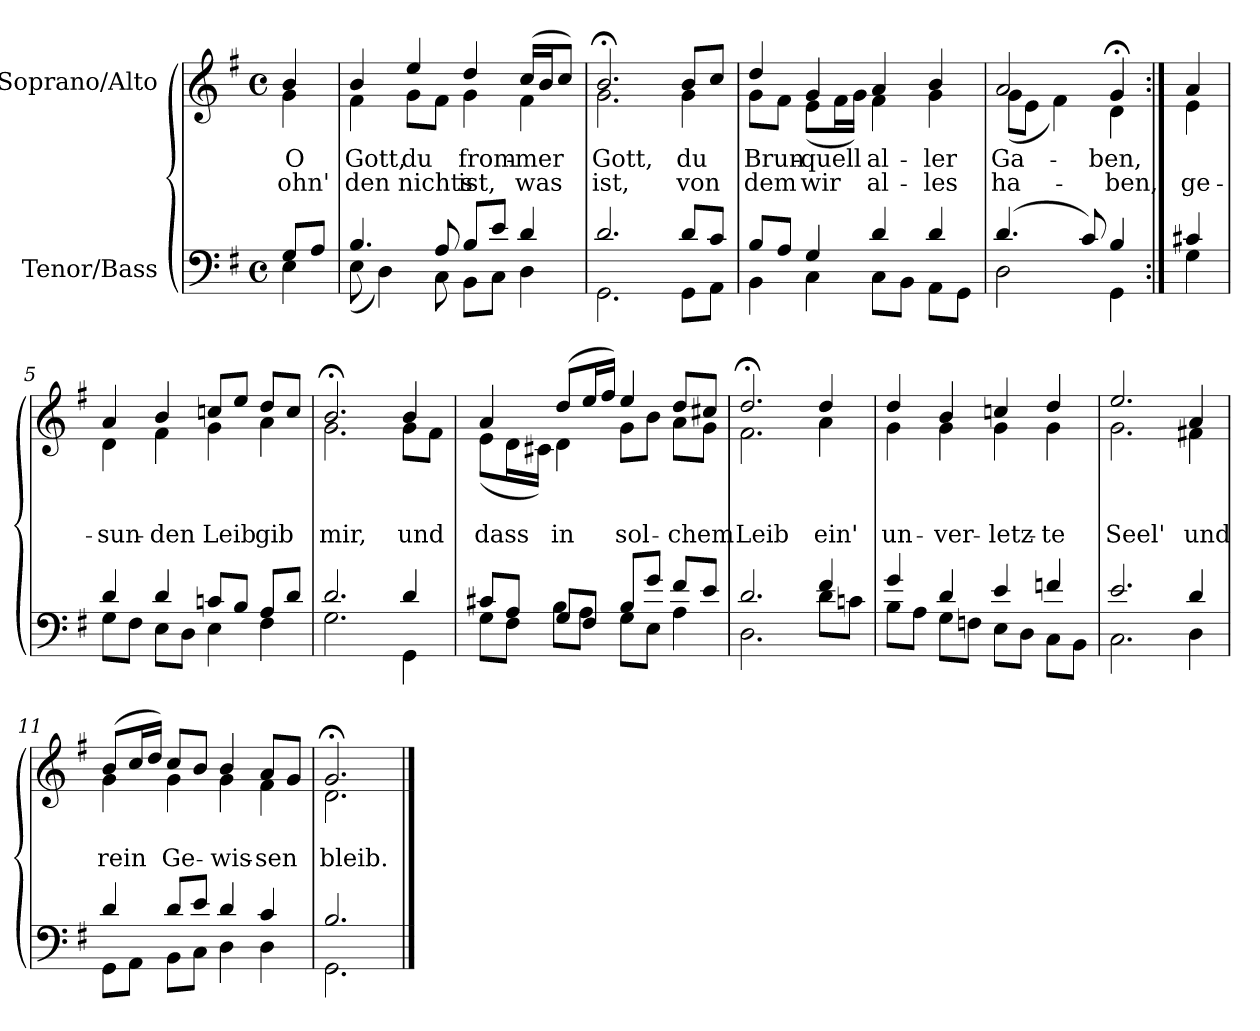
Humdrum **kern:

**kern	**kern	**text	**text
*part2	*part1	*part1	*part1
*staff2	*staff1	*staff1	*staff1
*I"Tenor/Bass	*I"Soprano/Alto	*	*
*clefF4	*clefG2	*	*
*k[f#]	*k[f#]	*	*
*M4/4	*M4/4	*	*
*met(c)	*met(c)	*	*
=	=	=	=
*^	*	*	*
!	!	!	!LO:LY:b	!LO:LY:b
*	*	*^	*	*
8G/L	4E\	4b/	4g\	O	ohn'
8A/J	.	.	.	.	.
=1	=1	=1	=1	=1	=1
!	!	!	!	!LO:LY:b	!LO:LY:b
4.B/	(8E\	4b/	4f#\	Gott,	den
.	4D\)	.	.	.	.
!	!	!	!	!LO:LY:b	!LO:LY:b
.	.	4ee/	8g\L	du	nichts
8A/	8C\	.	8f#\J	.	.
!	!	!	!	!LO:LY:b	!LO:LY:b
8B/L	8BB\L	4dd/	4g\	from-	ist,
8e/J	8C\J	.	.	.	.
!	!	!	!	!LO:LY:b	!LO:LY:b
4d/	4D\	(16cc/LL	4f#\	-mer	was
.	.	16b/J	.	.	.
.	.	8cc/J)	.	.	.
=2	=2	=2	=2	=2	=2
!	!	!	!	!LO:LY:b	!LO:LY:b
2.d/	2.GG\	2.b;</	2.g\	Gott,	ist,
!	!	!	!	!LO:LY:b	!LO:LY:b
8d/L	8GG\L	8b/L	4g\	du	von
8c/J	8AA\J	8cc/J	.	.	.
=3	=3	=3	=3	=3	=3
!	!	!	!	!LO:LY:b	!LO:LY:b
8B/L	4BB\	4dd/	8g\L	Brun-	dem
8A/J	.	.	8f#\J	.	.
!	!	!	!	!LO:LY:b	!LO:LY:b
4G/	4C\	4g/	(8e\L	-quell	wir
.	.	.	16f#\L	.	.
.	.	.	16g\JJ)	.	.
!	!	!	!	!LO:LY:b	!LO:LY:b
4d/	8C\L	4a/	4f#\	al-	al-
.	8BB\J	.	.	.	.
!	!	!	!	!LO:LY:b	!LO:LY:b
4d/	8AA\L	4b/	4g\	-ler	-les
.	8GG\J	.	.	.	.
=4	=4	=4	=4	=4	=4
!	!	!	!	!LO:LY:b	!LO:LY:b
(4.d/	2D\	2a/	(8g\L	Ga-	ha-
.	.	.	8e\J	.	.
.	.	.	4f#\)	.	.
8c/)	.	.	.	.	.
!	!	!	!	!LO:LY:b	!LO:LY:b
4B/	4GG\	4g;</	4d\	-ben,	-ben,
!!LO:LB:g=z	!!
=4X1:|!	=4X1:|!	=4X1:|!	=4X1:|!	=4X1:|!	=4X1:|!
!	!	!	!	!	!LO:LY:b
4c#X/	4G\	4a/	4e\	.	ge-
=5	=5	=5	=5	=5	=5
!	!	!	!	!	!LO:LY:b
4d/	8G\L	4a/	4d\	.	-sun-
.	8F#\J	.	.	.	.
!	!	!	!	!	!LO:LY:b
4d/	8E\L	4b/	4f#\	.	-den
.	8D\J	.	.	.	.
!	!	!	!	!	!LO:LY:b
8cn/L	4E\	8ccn/L	4g\	.	Leib
8B/J	.	8ee/J	.	.	.
!	!	!	!	!	!LO:LY:b
8A/L	4F#\	8dd/L	4a\	.	gib
8d/J	.	8cc/J	.	.	.
=6	=6	=6	=6	=6	=6
!	!	!	!	!	!LO:LY:b
2.d/	2.G\	2.b;</	2.g\	.	mir,
!	!	!	!	!	!LO:LY:b
4d/	4GG\	4b/	8g\L	.	und
.	.	.	8f#\J	.	.
=7	=7	=7	=7	=7	=7
!	!	!	!	!	!LO:LY:b
8c#X/L	8G\L	4a/	(8e\L	.	dass
8A/J	8F#\J	.	16d\L	.	.
.	.	.	16c#X\JJ)	.	.
!	!	!	!	!	!LO:LY:b
8G/L	8B\L	(8dd/L	4d\	.	in
8F#/J	8A\J	16ee/L	.	.	.
.	.	16ff#/JJ)	.	.	.
!	!	!	!	!	!LO:LY:b
8B/L	8G\L	4ee/	8g\L	.	sol-
8g/J	8E\J	.	8b\J	.	.
!	!	!	!	!	!LO:LY:b
8f#/L	4A\	8dd/L	8a\L	.	-chem
8e/J	.	8cc#X/J	8g\J	.	.
!!LO:LB:g=z	!!
=8	=8	=8	=8	=8	=8
!	!	!	!	!	!LO:LY:b
2.d/	2.D\	2.dd;</	2.f#\	.	Leib
!	!	!	!	!	!LO:LY:b
4f#/	8d\L	4dd/	4a\	.	ein'
.	8cn\J	.	.	.	.
=9	=9	=9	=9	=9	=9
!	!	!	!	!	!LO:LY:b
4g/	8B\L	4dd/	4g\	.	un-
.	8A\J	.	.	.	.
!	!	!	!	!	!LO:LY:b
4d/	8G\L	4b/	4g\	.	-ver-
.	8Fn\J	.	.	.	.
!	!	!	!	!	!LO:LY:b
4e/	8E\L	4ccn/	4g\	.	-letz-
.	8D\J	.	.	.	.
!	!	!	!	!	!LO:LY:b
4fn/	8C\L	4dd/	4g\	.	-te
.	8BB\J	.	.	.	.
=10	=10	=10	=10	=10	=10
!	!	!	!	!	!LO:LY:b
2.e/	2.C\	2.ee/	2.g\	.	Seel'
!	!	!	!	!	!LO:LY:b
4d/	4D\	4a/	4f#X\	.	und
=11	=11	=11	=11	=11	=11
!	!	!	!	!	!LO:LY:b
4d/	8GG\L	(8b/L	4g\	.	rein
.	8AA\J	16cc/L	.	.	.
.	.	16dd/JJ)	.	.	.
!	!	!	!	!	!LO:LY:b
8d/L	8BB\L	8cc/L	4g\	.	Ge-
8e/J	8C\J	8b/J	.	.	.
!	!	!	!	!	!LO:LY:b
4d/	4D\	4b/	4g\	.	-wis-
!	!	!	!	!	!LO:LY:b
4c/	4D\	8a/L	4f#\	.	-sen
.	.	8g/J	.	.	.
=12	=12	=12	=12	=12	=12
!	!	!	!	!	!LO:LY:b
2.B/	2.GG\	2.g;</	2.d\	.	bleib.
*v	*v	*	*	*	*
*	*v	*v	*	*
==	==	==	==
*-	*-	*-	*-
